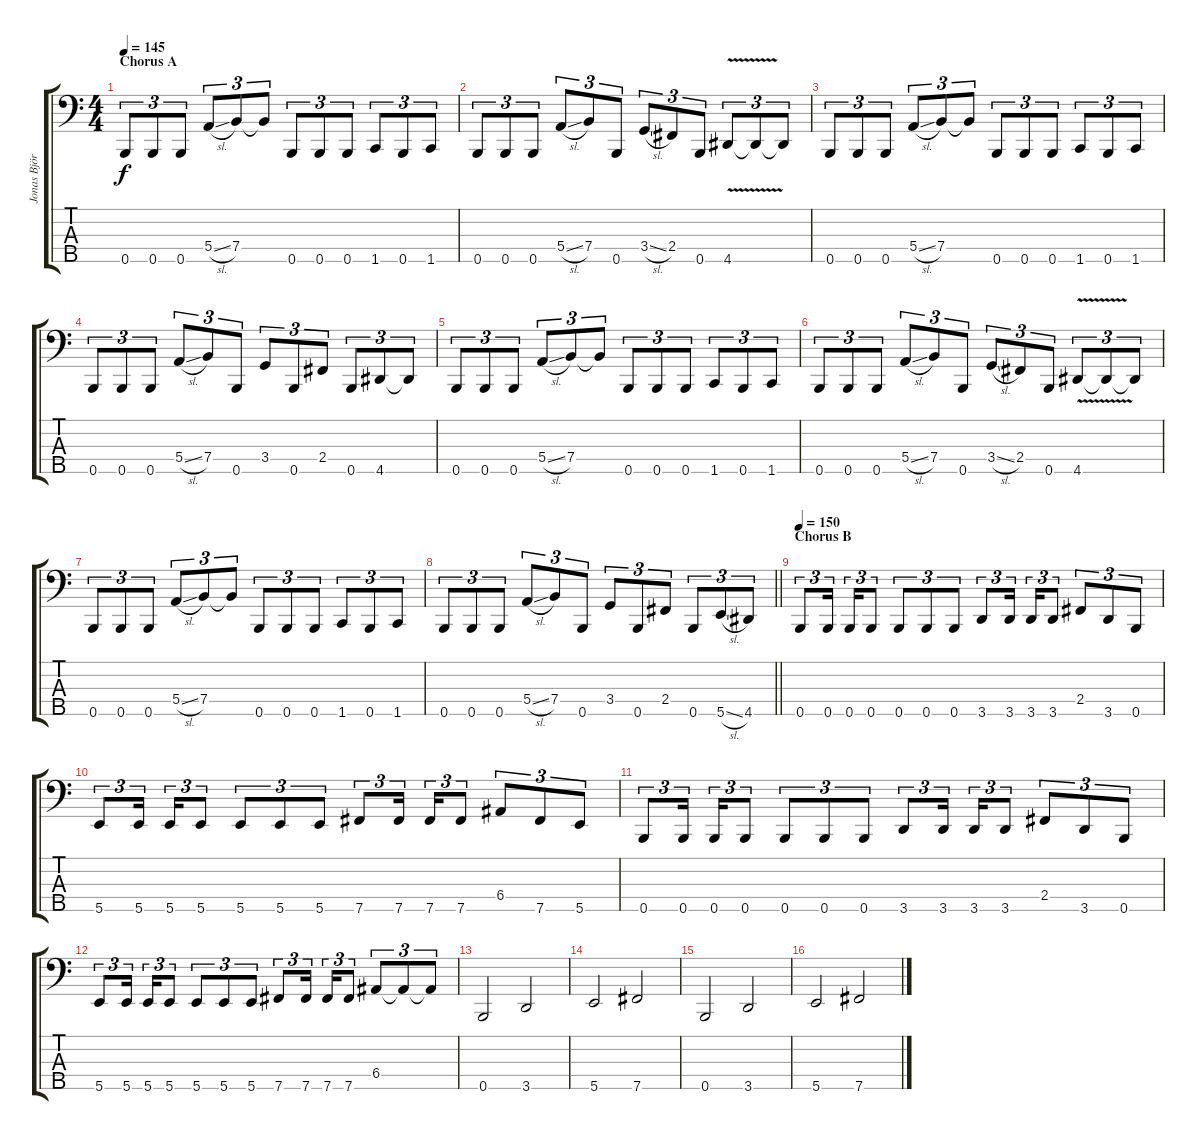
\track ("Jonas Björler" "Jonas Björ") {instrument electricbassfinger}
\staff {score tabs}
\tuning (G2 D2 A1 E1 B0) {hide}
\ts (4 4)
\section ("" "Chorus A")
\tempo 145
\clef f4
\ks c
0.5.8{tu (3 2) dy f} 0.5.8{tu (3 2)} 0.5.8{tu (3 2)} 5.4{sl}.8{tu (3 2)} 7.4.8{tu (3 2)} 7.4{t}.8{tu (3 2)} 0.5.8{tu (3 2)} 0.5.8{tu (3 2)} 0.5.8{tu (3 2)} 1.5.8{tu (3 2)} 0.5.8{tu (3 2)} 1.5.8{tu (3 2)} |
0.5.8{tu (3 2)} 0.5.8{tu (3 2)} 0.5.8{tu (3 2)} 5.4{sl}.8{tu (3 2)} 7.4.8{tu (3 2)} 0.5.8{tu (3 2)} 3.4{sl}.8{tu (3 2)} 2.4.8{tu (3 2)} 0.5.8{tu (3 2)} 4.5{v}.8{tu (3 2)} 4.5{t}.8{tu (3 2)} 4.5{t}.8{tu (3 2)} |
0.5.8{tu (3 2)} 0.5.8{tu (3 2)} 0.5.8{tu (3 2)} 5.4{sl}.8{tu (3 2)} 7.4.8{tu (3 2)} 7.4{t}.8{tu (3 2)} 0.5.8{tu (3 2)} 0.5.8{tu (3 2)} 0.5.8{tu (3 2)} 1.5.8{tu (3 2)} 0.5.8{tu (3 2)} 1.5.8{tu (3 2)} |
0.5.8{tu (3 2)} 0.5.8{tu (3 2)} 0.5.8{tu (3 2)} 5.4{sl}.8{tu (3 2)} 7.4.8{tu (3 2)} 0.5.8{tu (3 2)} 3.4.8{tu (3 2)} 0.5.8{tu (3 2)} 2.4.8{tu (3 2)} 0.5.8{tu (3 2)} 4.5.8{tu (3 2)} 4.5{t}.8{tu (3 2)} |
0.5.8{tu (3 2)} 0.5.8{tu (3 2)} 0.5.8{tu (3 2)} 5.4{sl}.8{tu (3 2)} 7.4.8{tu (3 2)} 7.4{t}.8{tu (3 2)} 0.5.8{tu (3 2)} 0.5.8{tu (3 2)} 0.5.8{tu (3 2)} 1.5.8{tu (3 2)} 0.5.8{tu (3 2)} 1.5.8{tu (3 2)} |
0.5.8{tu (3 2)} 0.5.8{tu (3 2)} 0.5.8{tu (3 2)} 5.4{sl}.8{tu (3 2)} 7.4.8{tu (3 2)} 0.5.8{tu (3 2)} 3.4{sl}.8{tu (3 2)} 2.4.8{tu (3 2)} 0.5.8{tu (3 2)} 4.5{v}.8{tu (3 2)} 4.5{t}.8{tu (3 2)} 4.5{t}.8{tu (3 2)} |
0.5.8{tu (3 2)} 0.5.8{tu (3 2)} 0.5.8{tu (3 2)} 5.4{sl}.8{tu (3 2)} 7.4.8{tu (3 2)} 7.4{t}.8{tu (3 2)} 0.5.8{tu (3 2)} 0.5.8{tu (3 2)} 0.5.8{tu (3 2)} 1.5.8{tu (3 2)} 0.5.8{tu (3 2)} 1.5.8{tu (3 2)} |
\barLineRight lightlight
0.5.8{tu (3 2)} 0.5.8{tu (3 2)} 0.5.8{tu (3 2)} 5.4{sl}.8{tu (3 2)} 7.4.8{tu (3 2)} 0.5.8{tu (3 2)} 3.4.8{tu (3 2)} 0.5.8{tu (3 2)} 2.4.8{tu (3 2)} 0.5.8{tu (3 2)} 5.5{sl}.8{tu (3 2)} 4.5.8{tu (3 2)} |
\section ("" "Chorus B")
\tempo 150
0.5.8{tu (3 2)} 0.5.16{tu (3 2) beam splitsecondary} 0.5.16{tu (3 2)} 0.5.8{tu (3 2)} 0.5.8{tu (3 2)} 0.5.8{tu (3 2)} 0.5.8{tu (3 2)} 3.5.8{tu (3 2)} 3.5.16{tu (3 2) beam splitsecondary} 3.5.16{tu (3 2)} 3.5.8{tu (3 2)} 2.4.8{tu (3 2)} 3.5.8{tu (3 2)} 0.5.8{tu (3 2)} |
5.5.8{tu (3 2)} 5.5.16{tu (3 2) beam splitsecondary} 5.5.16{tu (3 2)} 5.5.8{tu (3 2)} 5.5.8{tu (3 2)} 5.5.8{tu (3 2)} 5.5.8{tu (3 2)} 7.5.8{tu (3 2)} 7.5.16{tu (3 2) beam splitsecondary} 7.5.16{tu (3 2)} 7.5.8{tu (3 2)} 6.4.8{tu (3 2)} 7.5.8{tu (3 2)} 5.5.8{tu (3 2)} |
0.5.8{tu (3 2)} 0.5.16{tu (3 2) beam splitsecondary} 0.5.16{tu (3 2)} 0.5.8{tu (3 2)} 0.5.8{tu (3 2)} 0.5.8{tu (3 2)} 0.5.8{tu (3 2)} 3.5.8{tu (3 2)} 3.5.16{tu (3 2) beam splitsecondary} 3.5.16{tu (3 2)} 3.5.8{tu (3 2)} 2.4.8{tu (3 2)} 3.5.8{tu (3 2)} 0.5.8{tu (3 2)} |
5.5.8{tu (3 2)} 5.5.16{tu (3 2) beam splitsecondary} 5.5.16{tu (3 2)} 5.5.8{tu (3 2)} 5.5.8{tu (3 2)} 5.5.8{tu (3 2)} 5.5.8{tu (3 2)} 7.5.8{tu (3 2)} 7.5.16{tu (3 2) beam splitsecondary} 7.5.16{tu (3 2)} 7.5.8{tu (3 2)} 6.4.8{tu (3 2)} 6.4{t}.8{tu (3 2)} 6.4{t}.8{tu (3 2)} |
0.5.2 3.5.2 |
5.5.2 7.5.2 |
0.5.2 3.5.2 |
5.5.2 7.5.2
